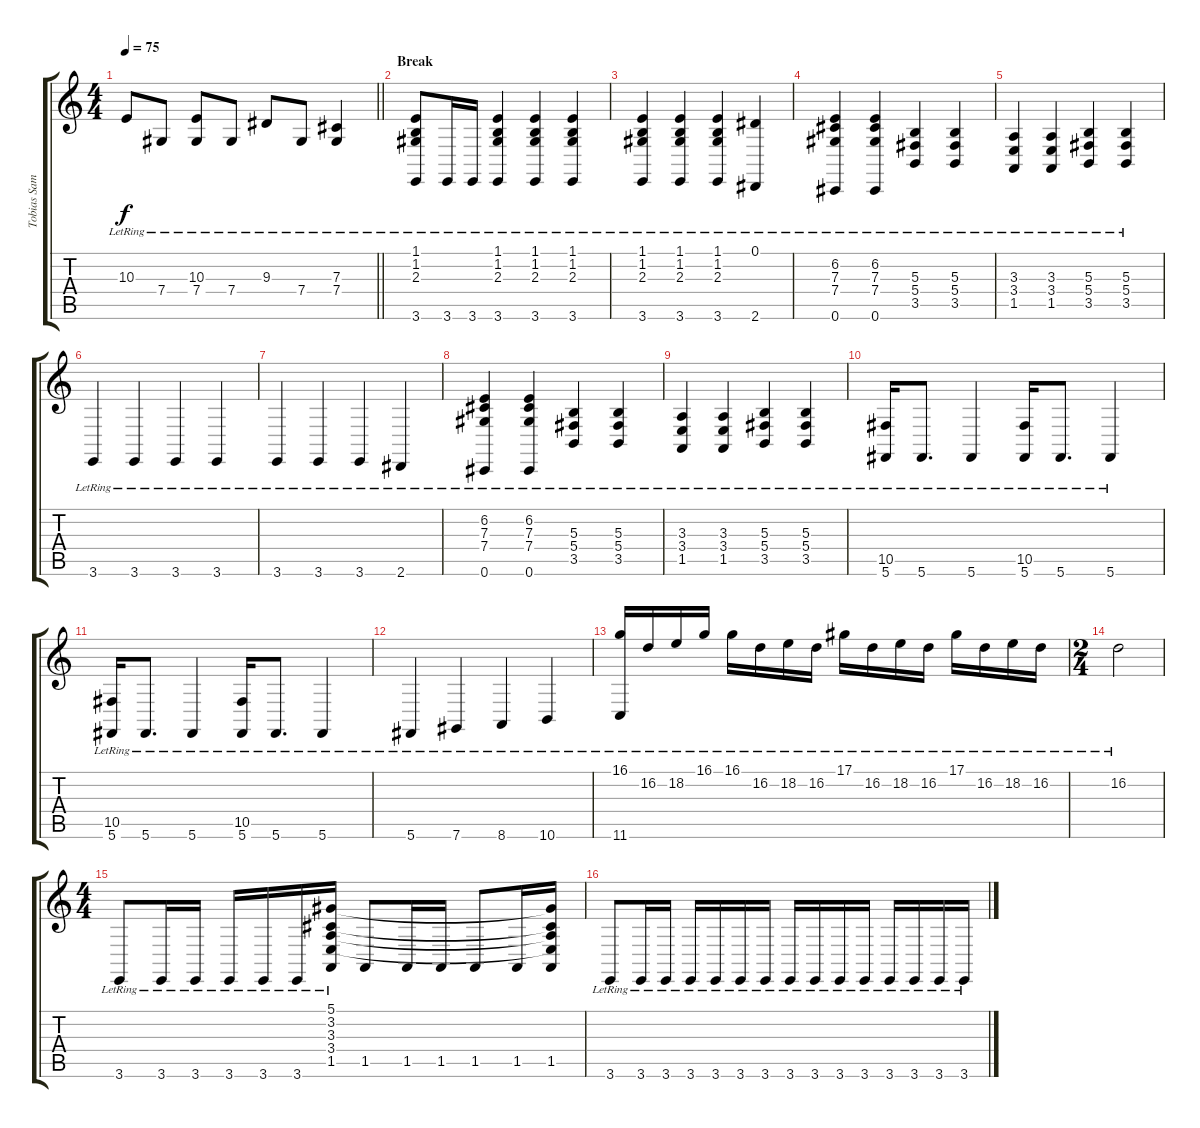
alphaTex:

\track ("Tobias Sammet (Piano)" "Tobias Sam") {instrument acousticgrandpiano}
\staff {score tabs}
\tuning (Eb4 Bb3 Gb3 Db3 Ab2 Db2) {hide}
\ts (4 4)
\tempo 75
\clef g2
\barLineRight lightlight
\ks c
10.3{lr}.8{dy f} 7.4{lr}.8 (10.3{lr} 7.4{lr}).8 7.4{lr}.8 9.3{lr}.8 7.4{lr}.8 (7.3{lr} 7.4{lr}).4 |
\section ("" "Break")
(1.1{lr} 1.2{lr} 2.3{lr} 3.6{lr}).8 3.6{lr}.16 3.6{lr}.16 (1.1{lr} 1.2{lr} 2.3{lr} 3.6{lr}).4 (1.1{lr} 1.2{lr} 2.3{lr} 3.6{lr}).4 (1.1{lr} 1.2{lr} 2.3{lr} 3.6{lr}).4 |
(1.1{lr} 1.2{lr} 2.3{lr} 3.6{lr}).4 (1.1{lr} 1.2{lr} 2.3{lr} 3.6{lr}).4 (1.1{lr} 1.2{lr} 2.3{lr} 3.6{lr}).4 (0.1{lr} 2.6{lr}).4 |
(6.2{lr} 7.3{lr} 7.4{lr} 0.6{lr}).4 (6.2{lr} 7.3{lr} 7.4{lr} 0.6{lr}).4 (5.3{lr} 5.4{lr} 3.5{lr}).4 (5.3{lr} 5.4{lr} 3.5{lr}).4 |
(3.3{lr} 3.4{lr} 1.5{lr}).4 (3.3{lr} 3.4{lr} 1.5{lr}).4 (5.3{lr} 5.4{lr} 3.5{lr}).4 (5.3{lr} 5.4{lr} 3.5{lr}).4 |
3.6{lr}.4 3.6{lr}.4 3.6{lr}.4 3.6{lr}.4 |
3.6{lr}.4 3.6{lr}.4 3.6{lr}.4 2.6{lr}.4 |
(6.2{lr} 7.3{lr} 7.4{lr} 0.6{lr}).4 (6.2{lr} 7.3{lr} 7.4{lr} 0.6{lr}).4 (5.3{lr} 5.4{lr} 3.5{lr}).4 (5.3{lr} 5.4{lr} 3.5{lr}).4 |
(3.3{lr} 3.4{lr} 1.5{lr}).4 (3.3{lr} 3.4{lr} 1.5{lr}).4 (5.3{lr} 5.4{lr} 3.5{lr}).4 (5.3{lr} 5.4{lr} 3.5{lr}).4 |
(10.5{lr} 5.6{lr}).16 5.6{lr}.8{d} 5.6{lr}.4 (10.5{lr} 5.6{lr}).16 5.6{lr}.8{d} 5.6{lr}.4 |
(10.5{lr} 5.6{lr}).16 5.6{lr}.8{d} 5.6{lr}.4 (10.5{lr} 5.6{lr}).16 5.6{lr}.8{d} 5.6{lr}.4 |
5.6{lr}.4 7.6{lr}.4 8.6{lr}.4 10.6{lr}.4 |
(16.1{lr} 11.6{lr}).16 16.2{lr}.16 18.2{lr}.16 16.1{lr}.16 16.1{lr}.16 16.2{lr}.16 18.2{lr}.16 16.2{lr}.16 17.1{lr}.16 16.2{lr}.16 18.2{lr}.16 16.2{lr}.16 17.1{lr}.16 16.2{lr}.16 18.2{lr}.16 16.2{lr}.16 |
\ts (2 4)
16.2{lr}.2 |
\ts (4 4)
3.6{lr}.8 3.6{lr}.16 3.6{lr}.16 3.6{lr}.16 3.6{lr}.16 3.6{lr}.16 (5.1{lr} 3.2{lr} 3.3{lr} 3.4{lr} 1.5).16 1.5.8 1.5.16 1.5.16 1.5.8 1.5.16 (5.1{t} 3.2{t} 3.3{t} 3.4{t} 1.5).16 |
3.6{lr}.8 3.6{lr}.16 3.6{lr}.16 3.6{lr}.16 3.6{lr}.16 3.6{lr}.16 3.6{lr}.16 3.6{lr}.16 3.6{lr}.16 3.6{lr}.16 3.6{lr}.16 3.6{lr}.16 3.6{lr}.16 3.6{lr}.16 3.6{lr}.16
